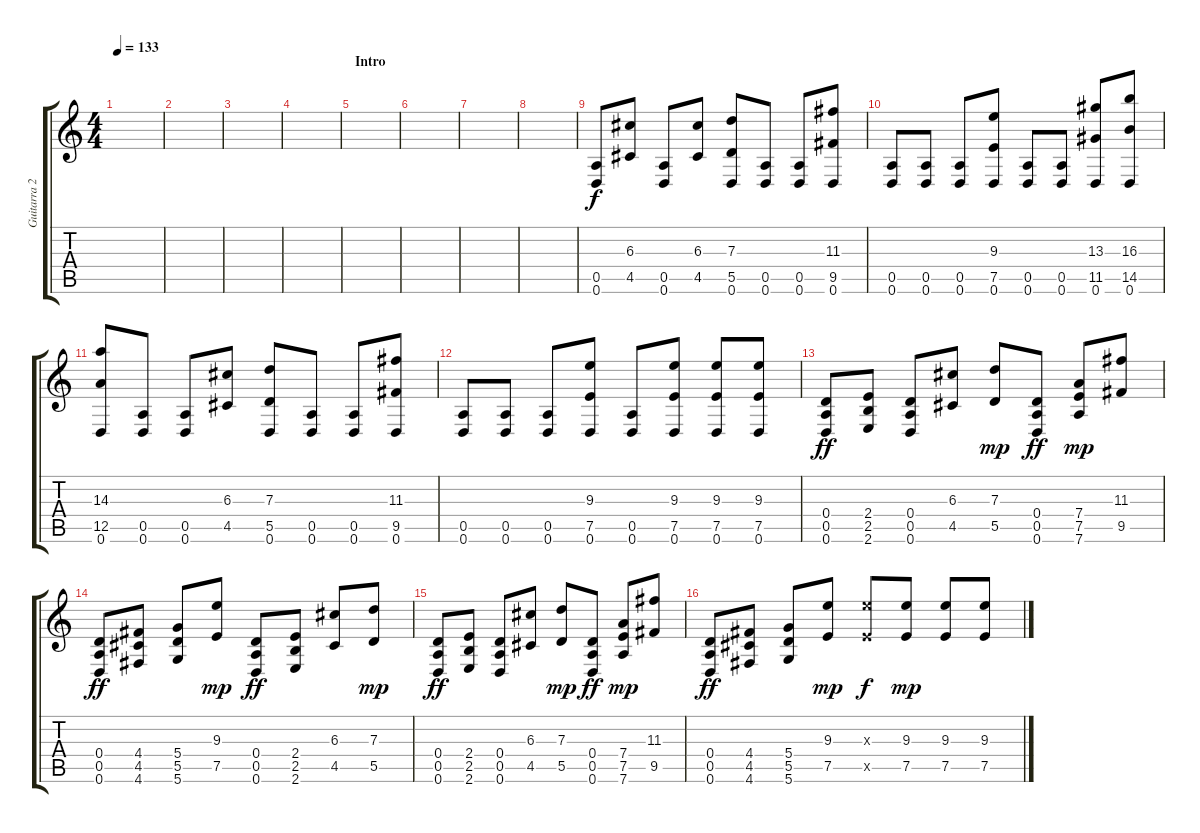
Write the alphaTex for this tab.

\track ("Guitarra 2" "Guitarra 2") {instrument overdrivenguitar}
\staff {score tabs}
\tuning (E4 B3 G3 D3 A2 D2) {hide}
\ts (4 4)
\tempo 133
\clef g2
\ks c
|
|
|
|
\section ("" "Intro")
|
|
|
|
(0.5 0.6).8 (6.3 4.5).8 (0.5 0.6).8 (6.3 4.5).8 (7.3 5.5 0.6).8 (0.5 0.6).8 (0.5 0.6).8 (11.3 9.5 0.6).8 |
(0.5 0.6).8 (0.5 0.6).8 (0.5 0.6).8 (9.3 7.5 0.6).8 (0.5 0.6).8 (0.5 0.6).8 (13.3 11.5 0.6).8 (16.3 14.5 0.6).8 |
(14.3 12.5 0.6).8 (0.5 0.6).8 (0.5 0.6).8 (6.3 4.5).8 (7.3 5.5 0.6).8 (0.5 0.6).8 (0.5 0.6).8 (11.3 9.5 0.6).8 |
(0.5 0.6).8 (0.5 0.6).8 (0.5 0.6).8 (9.3 7.5 0.6).8 (0.5 0.6).8 (9.3 7.5 0.6).8 (9.3 7.5 0.6).8 (9.3 7.5 0.6).8 |
(0.4 0.5 0.6).8{dy ff} (2.4 2.5 2.6).8 (0.4 0.5 0.6).8 (6.3 4.5).8 (7.3 5.5).8{dy mp} (0.4 0.5 0.6).8{dy ff} (7.4 7.5 7.6).8{dy mp} (11.3 9.5).8 |
(0.4 0.5 0.6).8{dy ff} (4.4 4.5 4.6).8 (5.4 5.5 5.6).8 (9.3 7.5).8{dy mp} (0.4 0.5 0.6).8{dy ff} (2.4 2.5 2.6).8 (6.3 4.5).8 (7.3 5.5).8{dy mp} |
(0.4 0.5 0.6).8{dy ff} (2.4 2.5 2.6).8 (0.4 0.5 0.6).8 (6.3 4.5).8 (7.3 5.5).8{dy mp} (0.4 0.5 0.6).8{dy ff} (7.4 7.5 7.6).8{dy mp} (11.3 9.5).8 |
(0.4 0.5 0.6).8{dy ff} (4.4 4.5 4.6).8 (5.4 5.5 5.6).8 (9.3 7.5).8{dy mp} (9.3{x} 7.5{x}).8{dy f} (9.3 7.5).8{dy mp} (9.3 7.5).8 (9.3 7.5).8
